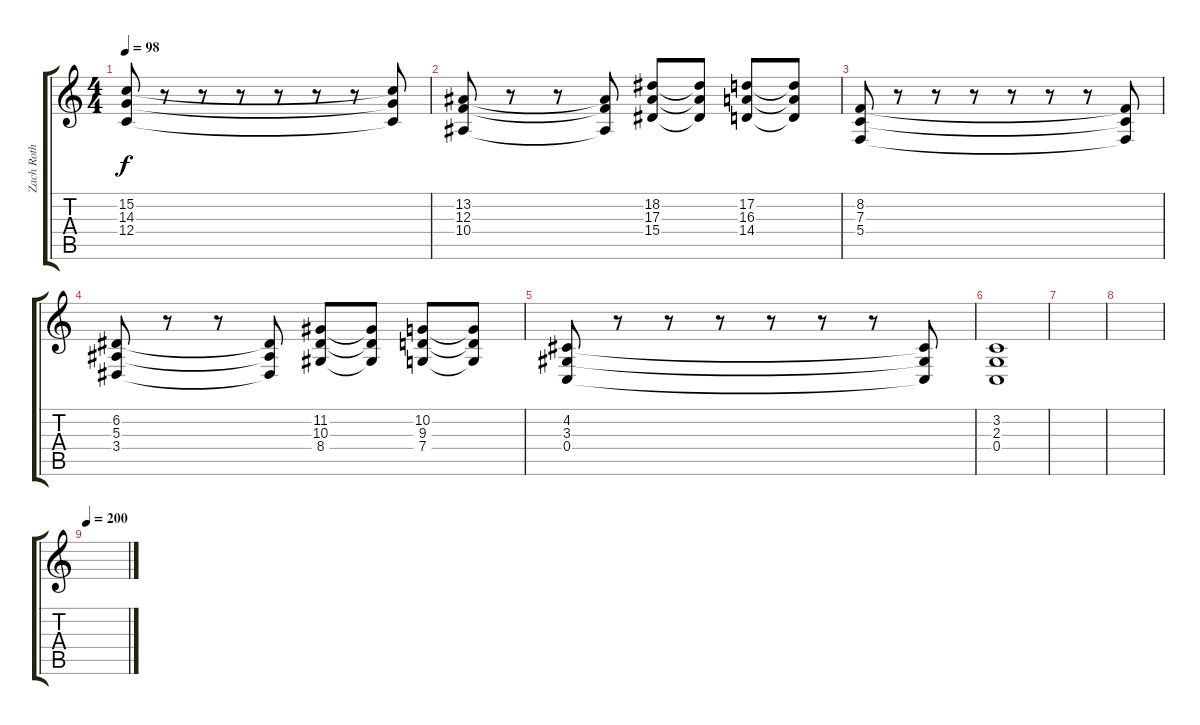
\track ("Zach Roth" "Zach Roth") {instrument choiraahs}
\staff {score tabs}
\tuning (D4 A3 F3 C3 G2 C2) {hide}
\ts (4 4)
\tempo 98
\clef g2
\ks c
(15.2 14.3 12.4).8{dy f} r.8 r.8 r.8 r.8 r.8 r.8 (15.2{t} 14.3{t} 12.4{t}).8 |
(13.2 12.3 10.4).8 r.8 r.8 (13.2{t} 12.3{t} 10.4{t}).8 (18.2 17.3 15.4).8 (18.2{t} 17.3{t} 15.4{t}).8 (17.2 16.3 14.4).8 (17.2{t} 16.3{t} 14.4{t}).8 |
(8.2 7.3 5.4).8 r.8 r.8 r.8 r.8 r.8 r.8 (8.2{t} 7.3{t} 5.4{t}).8 |
(6.2 5.3 3.4).8 r.8 r.8 (6.2{t} 5.3{t} 3.4{t}).8 (11.2 10.3 8.4).8 (11.2{t} 10.3{t} 8.4{t}).8 (10.2 9.3 7.4).8 (10.2{t} 9.3{t} 7.4{t}).8 |
(4.2 3.3 0.4).8 r.8 r.8 r.8 r.8 r.8 r.8 (4.2{t} 3.3{t} 0.4{t}).8 |
(3.2 2.3 0.4).1 |
|
|
\tempo 200
